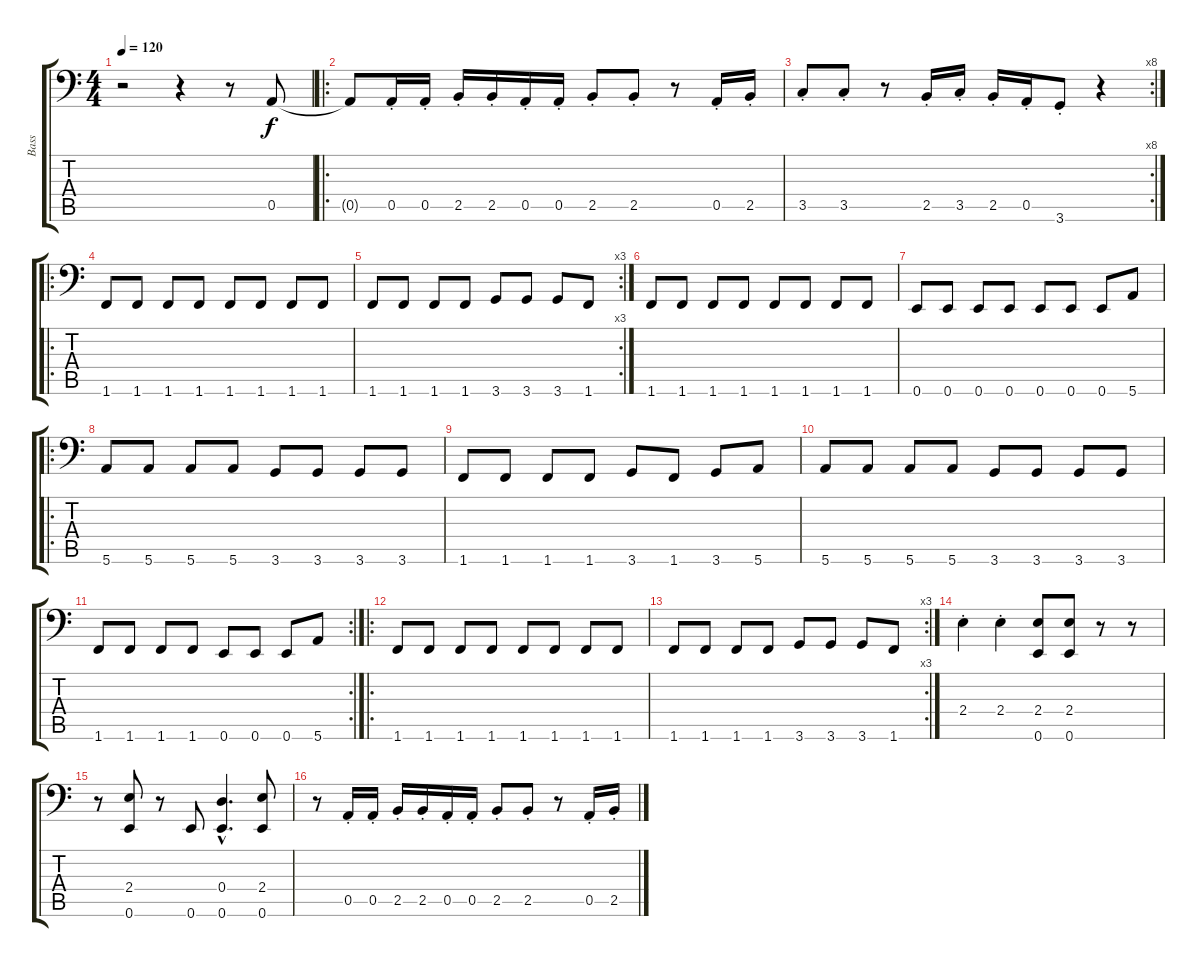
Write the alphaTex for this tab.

\track ("Bass" "Bass") {instrument synthbass1}
\staff {score tabs}
\tuning (E3 B2 G2 D2 A1 E1) {hide}
\ts (4 4)
\tempo 120
\clef f4
\ks c
r.2{dy f instrument synthbass1} r.4 r.8 0.5.8 |
\ro
0.5{t}.8 0.5{st}.16 0.5{st}.16 2.5{st}.16 2.5{st}.16 0.5{st}.16 0.5{st}.16 2.5{st}.8 2.5{st}.8 r.8 0.5{st}.16 2.5{st}.16 |
\rc 8
3.5{st}.8 3.5{st}.8 r.8 2.5{st}.16 3.5{st}.16 2.5{st}.16 0.5{st}.16 3.6{st}.8 r.4 |
\ro
1.6.8 1.6.8 1.6.8 1.6.8 1.6.8 1.6.8 1.6.8 1.6.8 |
\rc 3
1.6.8 1.6.8 1.6.8 1.6.8 3.6.8 3.6.8 3.6.8 1.6.8 |
1.6.8 1.6.8 1.6.8 1.6.8 1.6.8 1.6.8 1.6.8 1.6.8 |
0.6.8 0.6.8 0.6.8 0.6.8 0.6.8 0.6.8 0.6.8 5.6.8 |
\ro
5.6.8 5.6.8 5.6.8 5.6.8 3.6.8 3.6.8 3.6.8 3.6.8 |
1.6.8 1.6.8 1.6.8 1.6.8 3.6.8 1.6.8 3.6.8 5.6.8 |
5.6.8 5.6.8 5.6.8 5.6.8 3.6.8 3.6.8 3.6.8 3.6.8 |
\rc 2
1.6.8 1.6.8 1.6.8 1.6.8 0.6.8 0.6.8 0.6.8 5.6.8 |
\ro
1.6.8 1.6.8 1.6.8 1.6.8 1.6.8 1.6.8 1.6.8 1.6.8 |
\rc 3
1.6.8 1.6.8 1.6.8 1.6.8 3.6.8 3.6.8 3.6.8 1.6.8 |
2.4{st}.4 2.4{st}.4 (2.4 0.6).8 (2.4 0.6).8 r.8 r.8 |
r.8 (2.4 0.6).8 r.8 0.6.8 (0.4{hac} 0.6{hac}).4{d} (2.4 0.6).8 |
r.8 0.5{st}.16 0.5{st}.16 2.5{st}.16 2.5{st}.16 0.5{st}.16 0.5{st}.16 2.5{st}.8 2.5{st}.8 r.8 0.5{st}.16 2.5{st}.16
